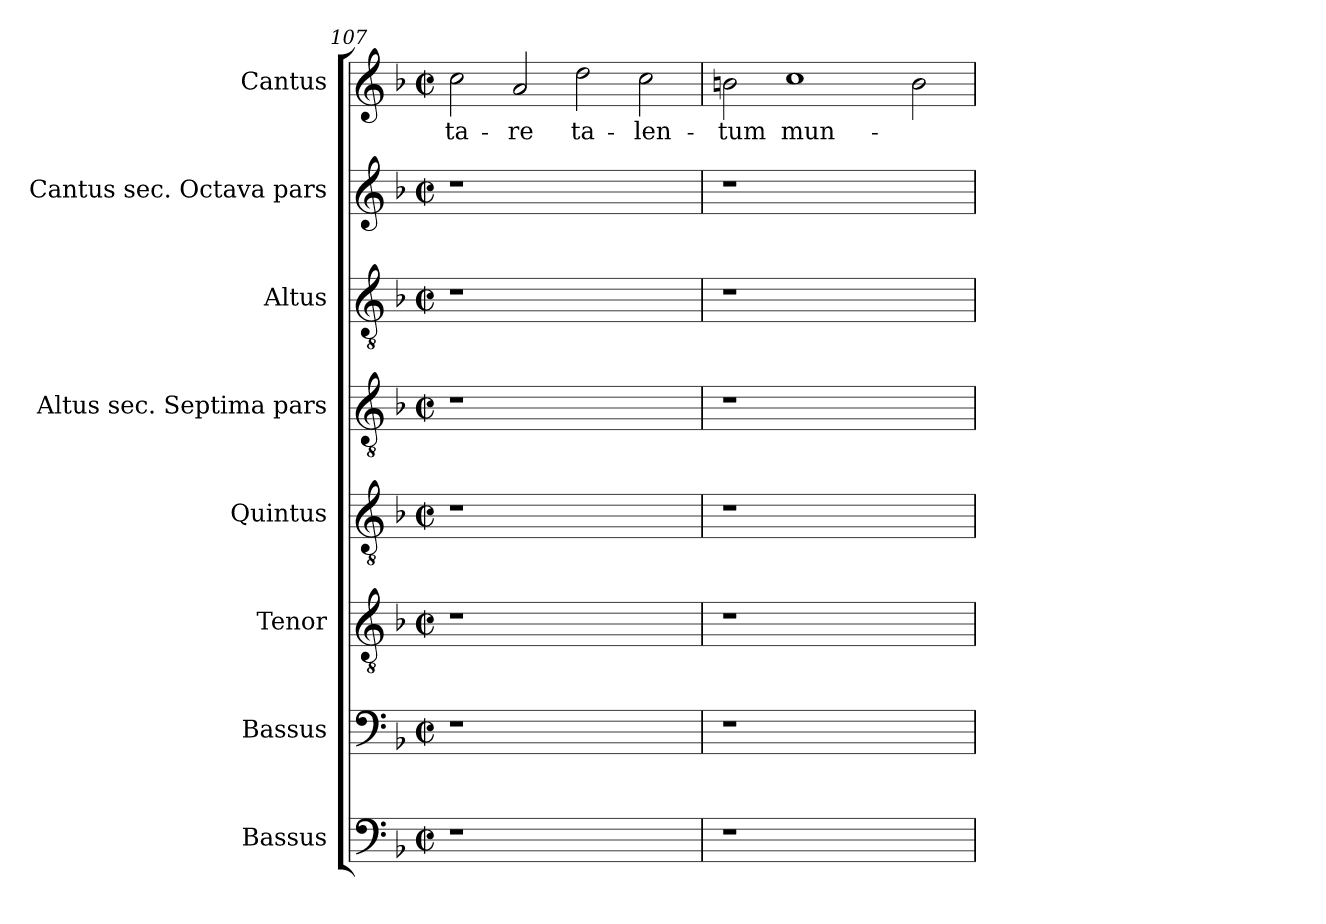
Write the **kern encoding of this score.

**kern	**kern	**kern	**kern	**kern	**kern	**kern	**kern	**text
*part8	*part7	*part6	*part5	*part4	*part3	*part2	*part1	*part1
*staff8	*staff7	*staff6	*staff5	*staff4	*staff3	*staff2	*staff1	*staff1
*I"Bassus	*I"Bassus	*I"Tenor	*I"Quintus	*I"Altus sec. Septima pars	*I"Altus	*I"Cantus sec. Octava pars	*I"Cantus	*
*	*I'Bassus	*I'Tenor	*I'Quintus	*	*I'Altus	*	*I'Cantus	*
*clefF4	*clefF4	*clefGv2	*clefGv2	*clefGv2	*clefGv2	*clefG2	*clefG2	*
*k[b-]	*k[b-]	*k[b-]	*k[b-]	*k[b-]	*k[b-]	*k[b-]	*k[b-]	*
*F:	*F:	*F:	*F:	*F:	*F:	*F:	*F:	*
*M2/2	*M2/2	*M2/2	*M2/2	*M2/2	*M2/2	*M2/2	*M2/2	*
*met(c|)	*met(c|)	*met(c|)	*met(c|)	*met(c|)	*met(c|)	*met(c|)	*met(c|)	*
=107	=107	=107	=107	=107	=107	=107	=107	=107
!	!	!	!	!	!	!	!	!LO:LY:b
1r	1r	1r	1r	1r	1r	1r	2cc\	-ta-
!	!	!	!	!	!	!	!	!LO:LY:b
.	.	.	.	.	.	.	2a/	-re
!	!	!	!	!	!	!	!	!LO:LY:b
1ryy	1ryy	1ryy	1ryy	1ryy	1ryy	1ryy	2dd\	ta-
!	!	!	!	!	!	!	!	!LO:LY:b
.	.	.	.	.	.	.	2cc\	-len-
=108	=108	=108	=108	=108	=108	=108	=108	=108
!	!	!	!	!	!	!	!	!LO:LY:b
1r	1r	1r	1r	1r	1r	1r	2bn\	-tum
!	!	!	!	!	!	!	!	!LO:LY:b
.	.	.	.	.	.	.	1cc	mun-
1ryy	1ryy	1ryy	1ryy	1ryy	1ryy	1ryy	.	.
.	.	.	.	.	.	.	2b\	.
=	=	=	=	=	=	=	=	=
*-	*-	*-	*-	*-	*-	*-	*-	*-
